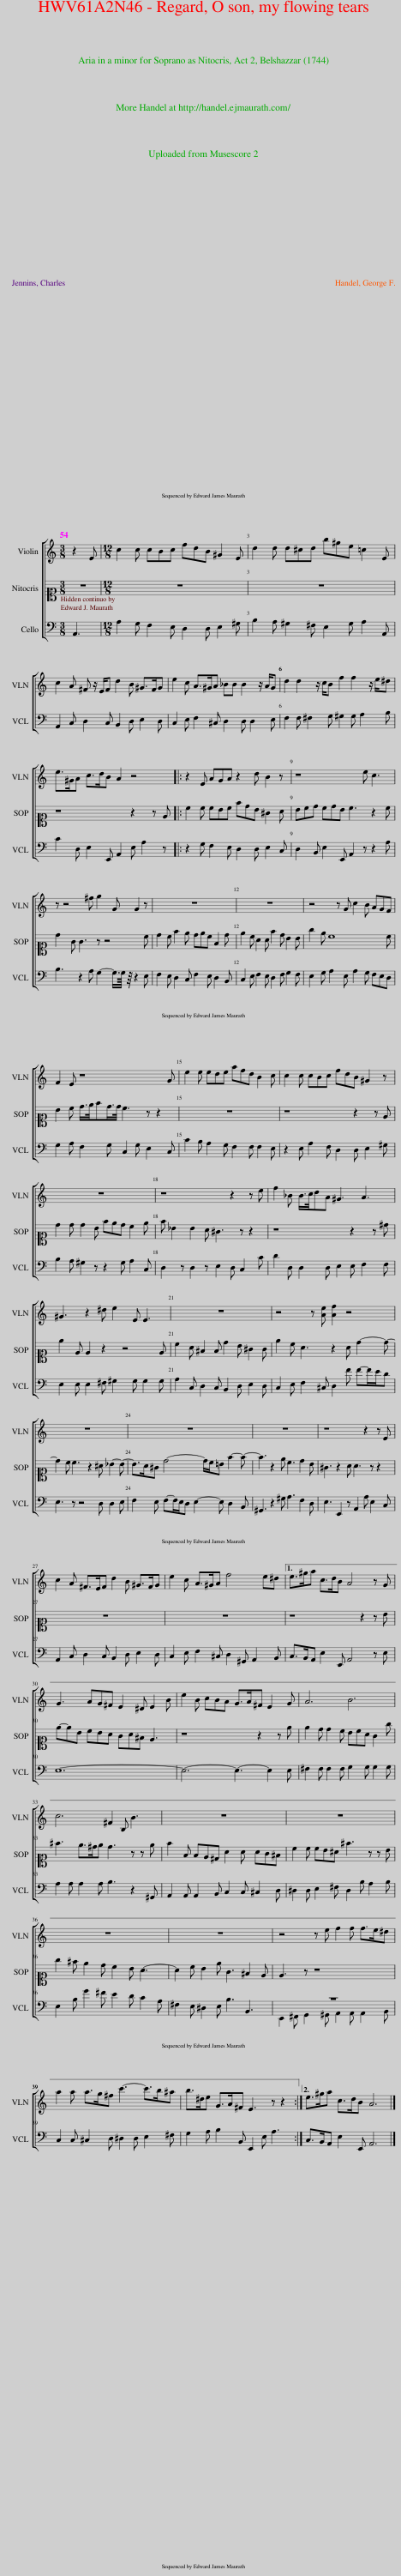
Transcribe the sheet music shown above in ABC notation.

X:1
%%score [ 1 2 ( 3 4 ) ] 5 6 { ( 7 8 9 10 ) ( 11 12 13 14 ) }
L:1/8
Q:1/4=54
M:3/8
I:linebreak $
K:C
V:1 treble
V:2 alto1
V:3 bass
V:4 bass
V:5 bass
V:6 bass-8
V:7 treble
V:8 treble
V:9 treble
V:10 treble
V:11 bass
V:12 bass
V:13 bass
V:14 bass
V:1
 z2 E |[M:12/8] c2 c cBc fdB ^G2 E | d2 d d^cd b^ge =c2 E |$ c2 A ^F z/ E/F d2 B ^G>FG | e2 c A>^GA _BB B2 z/ A/G | %5
 d2 d2 z/ c/B f2 f2 z/ e/^d |$ e>^GA c>dB A2 z4 |: z2 E AGA z2 d B2 z | z8 e c3 |$ z z4 ^f g2 G G2 z | %10
 z12 | z12 | z4 z G c2 B AGF |$ F2 E z8 G | e2 e ede afd B2 c | %15
 c2 c cBc fdB ^G2 z |$ z12 | z8 z2 z e | f2 _B B/>c/dA ^G3 A3 |$ ^G3 z2 ^d e2 E E3 | %20
 z12 | z4 z [Ae] [Af]2 z4 |$ z12 | z12 | z12 | %25
 z8 z2 z E |$ c2 A ^F>EF d2 B ^G>FG | e2 c A>^GA f4 e^d |1 e>^ga c>dB A4 z G |$ G3 AG^F E2 ^D E2 B | %30
 e2 B cBA G>A^F E2 G | A6 B6 |$ c6 ^F2 B, B3 | z12 | z12 |$ %35
 z12 | z12 | z4 z e f2 f f>e^d |$ a2 a a>g^f c'3- c'>b^a | b>^de G>A^F E3 z z2 :|2 %40
 e>^ga c>dB A6 |] %41
V:2
 z3 |[M:12/8] z12 | z12 |$ z12 | z12 | %5
 z12 |$ z8 z2 z E |: c2 c cBc fdB ^G2 A | Bcd cdB c3 z2 c |$ d2 G G3 z z4 c | %10
 d2 c f2 e dec F2 d | e2 c A2 A f2 d B2 B | g2 e c8 c |$ B2 c d/>e/fd/>d/ c3 z z2 | z12 | %15
 z8 z2 z E |$ d2 d d2 B fed c2 e | f _B2 B2 A ^G3 z z2 | z8 z2 z ^d |$ e2 E E2 z2 z4 E | %20
 c2 A ^F2 F d2 B ^G2 G | e2 c A3 z2 A d2- d- |$ d2 c c3 z2 ^A _B2- B- | B>A^G d4- d/c/=B f2- f- | f3 z2 e c3 d2 B | %25
 ^G3 z2 A A3 z z2 |$ z12 | z12 |1 z8 z2 z B |$ e-eB cBA GA^F E3 | %30
 z8 z2 z e | e2 d d2 c BcA G2 g |$ ^f3 e>^de d3 z z e | f2 F FE^D A2 A AG^F | c2 c cB^A ^f3 z z B |$ %35
 g2 ^f e2 d c2 B A3- | A2 c B2 e G3 ^F2 E | E3 z z8 |$ z12 | z12 :|2 %40
 z12 |] %41
V:3
 A,,3 |[M:12/8] A,2 G, F,2 E, D,2 D, E,2 ^G, | B,2 A, ^G,2 ^F, E,2 G, A,2 A,, |$ A,,2 C, D,2 C, B,,2 D, E,2 D, | C,2 E, F,2 ^C, D,2 D, D,2 E, | %5
 F,2 F, ^F,2 G, ^G,2 G, A,2 B, |$ C2 D, E,2 E,, A,,2 E, A,2 z |: z2 G, F,2 E, D,2 D, E,2 C, | D,2 B,, E,2 E,, A,,2 z z2 A, |$ B,3 z2 A, G,2- G,3/4G,/8 z/8 z2 E, | %10
 F,2 E, D,2 C, F,2 E, D,2 B,, | C,2 E, F,2 E, D,2 F, G,2 F, | E,2 G, A,2 E, A,2 G, F,E,D, |$ G,2 A, F,2 G, C,2 G, E,2 C, | C2 B, A,2 G, F,2 F, F,2 E, | %15
 z2 E, A,2 F, D,2 D, E,2 ^G, |$ B,2 A, ^G,2 z z2 G, A,2 C, | D,2 z D,2 z E,2 D, C,2 C | D2 D, D,2 D, E,2 E, F,2 F, |$ E,2 E, E,2 ^F, ^G,2 G, G,2 G, | %20
 A,2 C, D,2 C, B,,2 D, E,2 D, | C,2 E, F,2 ^C, D,2 F F-F/E/D |$ E,3 z z4 D, D,2 E, | F,2 E, F,-F,/E,/D, E,2- E, D,2 B,, | ^G,,3 z2 ^G, A,3 F,2 D, | %25
 E,3 E,,2 z A,,2 A, E,2 C, |$ A,,2 C, D,2 C, B,,2 D, E,2 D, | C,2 E, F,2 ^C, D,2 ^G,, A,,2 B,, |1 C,>B,,A,, E,2 E,, A,,4 z E, |$ E,12- | %30
 E,6- E,3- E,2 E, | ^F,2 F, F,2 F, G,2 G, G,2 G, |$ A,2 A, A,2 A, B,3 z2 ^G,, | A,,2 A,, A,,2 B,, C,2 C, ^C,2 D, | ^D,2 D, E,2 ^F, D,2 B, A,2 B, |$ %35
 E,2 B, G2 ^F E2 D C2 A, | ^F,2 E, ^D,2 E, B,3 B,,3 | z12 |$ C,2 C, ^C,2 D, ^D,2 D, E,2 ^F, | G,2 A, B,2 B,, E,,2 E, A,3 :|2 %40
 C,>B,,A,, E,2 E,, A,,6 |] %41
V:4
 x3 |[M:12/8] x12 | x12 |$ x12 | x12 | %5
 x12 |$ x12 |: x12 | x12 |$ x12 | %10
 x12 | x12 | x12 |$ x12 | x12 | %15
 x12 |$ x12 | x12 | x12 |$ x12 | %20
 x12 | x12 |$ x12 | x12 | x12 | %25
 x12 |$ x12 | x12 |1 x12 |$ x12 | %30
 x12 | x12 |$ x12 | x12 | x12 |$ %35
 x12 | x12 | E,,2 ^F,, G,,2 ^G,, A,,2 A,, A,,2 B,, |$ x12 | x12 :|2 %40
 x12 |] %41
V:5
 z3 |[M:12/8] A,2 G, F,2 E, D,2 D, E,2 ^G, | B,2 A, ^G,2 ^F, E,2 G, A,2 A,, |$ A,,2 C, D,2 C, B,,2 D, E,2 D, | C,2 E, F,2 ^C, D,2 D, D,2 E, | %5
 F,2 F, ^F,2 G, ^G,2 G, A,2 B, |$ C2 D, E,2 E,, A,,2 E, A,2 z |: z2 G, F,2 E, D,2 D, E,2 C, | z8 z z2 A, |$ z4 z A, G,2- G,/-G,/4-G,/8 z/8 z2 E, | %10
 z12 | z12 | z4 z E, A,2 G, F,E,D, |$ G,2 A, z8 C, | C2 B, A,2 G, F,2 F, F,2 E, | %15
 z2 E, A,2 F, D,2 D, E,2 z |$ z12 | z8 z2 z C | D2 D, D,2 D, E,2 E, F,2 F, |$ E,2 E, E,2 ^F, ^G,2 G, G,2 G, | %20
 z12 | z4 z ^C, D,2 z4 |$ z12 | z12 | z12 | %25
 z8 z2 z C, |$ A,,2 C, D,2 C, B,,2 D, E,2 D, | C,2 E, F,2 ^C, D,2 ^G,, A,,2 B,, |1 C,>B,,A,, E,2 E,, A,,4 z E, |$ E,12- | %30
 E,6- E,3- E,2 E, | ^F,2 F, F,2 F, G,2 G, G,2 G, |$ A,2 A, A,2 A, B,3 z z2 | z12 | z12 |$ %35
 z12 | z12 | z4 z ^G,, A,,2 A,, A,,2 B,, |$ C,2 C, ^C,2 D, ^D,2 D, E,2 ^F, | G,2 A, B,2 B,, E,,2 z4 :|2 %40
 C,>B,,A,, E,2 E,, A,,2 z4 |] %41
V:6
 z3 |[M:12/8] A,2 G, F,2 E, D,2 D, E,2 ^G, | B,2 A, ^G,2 ^F, E,2 G, A,2 A,, |$ A,,2 C, D,2 C, B,,2 D, E,2 D, | C,2 E, F,2 ^C, D,2 D, D,2 E, | %5
 F,2 F, ^F,2 G, ^G,2 G, A,2 B, |$ C2 D, E,2 E,, A,,2 E, A,2 z |: z2 G, F,2 E, D,2 D, E,2 C, | z8 z z2 A, |$ z4 z A, G,2- G,/-G,/4-G,/8 z/8 z2 E, | %10
 z12 | z12 | z4 z E, A,2 G, F,E,D, |$ G,2 A, z8 C, | C2 B, A,2 G, F,2 F, F,2 E, | %15
 z2 E, A,2 F, D,2 D, E,2 z |$ z12 | z8 z2 z C | D2 D, D,2 D, E,2 E, F,2 F, |$ E,2 E, E,2 ^F, ^G,2 G, G,2 G, | %20
 z12 | z4 z ^C, D,2 z4 |$ z12 | z12 | z12 | %25
 z8 z2 z C, |$ A,,2 C, D,2 C, B,,2 D, E,2 D, | C,2 E, F,2 ^C, D,2 ^G,, A,,2 B,, |1 C,>B,,A,, E,2 E,, A,,4 z E, |$ E,12- | %30
 E,6- E,3- E,2 E, | ^F,2 F, F,2 F, G,2 G, G,2 G, |$ A,2 A, A,2 A, B,3 z z2 | z12 | z12 |$ %35
 z12 | z12 | z4 z ^G,, A,,2 A,, A,,2 B,, |$ C,2 C, ^C,2 D, ^D,2 D, E,2 ^F, | G,2 A, B,2 B,, E,,2 z4 :|2 %40
 C,>B,,A,, E,2 E,, A,,6 |] %41
V:7
 [EA]3 |[M:12/8] [CEA]2 [CEG] [FA]2 [CEG] [DFA]2 [DF] E2 E | [D^GB]2 [DFA] [DG]2 [D^FA] [EG]2 [EGB] [CEA]2 C |$ [CA]2 [CE] D2 C [D^FB]2 [D^G] E2 D | [E^Gc]2 [CEA] [CF]2 [^CE] [DF]2 [DF] [DF]2 E | %5
 [DFA]2 [DF-A] [D-F_G-A-][D^FA][D=G] [D-^G-Bd-][DGd][GBd] [C=FAc]2 [_EFB] |$ [EGc]2 [DF] [CEA]2 [E^G] [CE]2 [CEA] [CEA]2 C |: [CEA]2 [A,CE] [CE]2 [CEA] [Fd]2 [DF] E2 [CE] | [B,DFA]2 D [CE] z ^G [CEA]2 z z2 [C^F] |$ [DG]2 D D2 [D^FA] [D-GB-][DB]D D2 [CEG] | %10
 [DFA]2 [CEG] [DFB]2 [CEG] [DFA]2 [CEG] [DF] z [G,B,DGB] | [EGc]2 [CE] F2 [A,^C-E] [CF-A-d-][FAd][DF] [DG]2 F | [EGB]2 [EGB] [EA]2 [CEG] [CEAc]2 G FED |$ z2 [CA] [DFA]2 [B,DG] [CEG]2 [CEG] [CEG]2 C | [EGc]2 [EGBd] [CEAc]2 [EGB] [CF]2 [DF] [G,B,DF]2 [CEG] | %15
 [CEG]2 [CEG] [CEA]2 [CFA] [DFA]2 D E2 D |$ [E^GB]2 [DFA] [DG]2 [EG] [DF][EBe][B,D] [CEA]2 [Ec] | [DF]2 z [D-F]D[CF] E2 [E^G] [CEA]2 [EAc] | [F_Bd]2 [DF] [DF]2 [DF] E2 [E^G] F2 [_EFAc] |$ E2 B, B,2 [^D^FA] [E^GB]2 B, B,2 B, | %20
 [CEA]2 C D2 C [D^FB]2 D E2 D | [Ec]2 [CE] [CF]2 [EA] [DFA]2 F [DF]>ED |$ [EG]2 [CEG] [CE-G]E/[D-F]/[C-DE-]/[CE]/ [DF]2 [DF] [DF]2 E | [DF]2 E [DF]>E[DF] E2 z [DFA]2 D | [^G,B,DF^G]2 z z2 [EGB] [CEA]3 [DF]2 z | %25
 E3 [E^G]2 [CE] [CE]2 [EA] [CEA]2 C |$ [CA]2 C D2 C [D^FB]2 D E2 E | e2 c A>^GA f4 e [^D^FB^d] |1 E>^GA c>dB [C=A]4 z [B,=G] |$ G3 AG^F E2 ^D E2 B, | %30
 e2 B cBA G>A^F E2 G | A6 B6 |$ ^F3 E>^DE D3 z z [B,E] | C3 C2 B, A,2 E E2 _E | z z ^F =G2 F F3 F3 |$ %35
 B2 [B^d] B2 A G2 ^F E3 | ^D3 ^F2 G B3 [B,D]3 | [G,B,E]3 z z E F2 F F>E^D |$ A2 A A>G^F c3- c>B^A | B>^de G>A^F E3 z z E :|2 %40
 A>dc [EA]2 [D_A] [C=A]6 |] %41
V:8
 x3 |[M:12/8] x12 | x12 |$ x12 | x12 | %5
 x12 |$ x12 |: x12 | x12 |$ x12 | %10
 x12 | x12 | x12 |$ x12 | x12 | %15
 x12 |$ x12 | x12 | x12 |$ x12 | %20
 x12 | x12 |$ x12 | x12 | x12 | %25
 x12 |$ x12 | [Ec]2 [CE] [CF]2 [^CE] [Fd]2 [FB] [A,DFA]2 B, |1 x12 |$ x12 | %30
 x12 | x12 |$ x12 | x12 | x12 |$ %35
 x12 | x12 | x12 |$ x12 | x12 :|2 %40
 x12 |] %41
V:9
 x3 |[M:12/8] x12 | x12 |$ x12 | x12 | %5
 x12 |$ x12 |: x12 | x12 |$ x12 | %10
 x12 | x12 | x12 |$ x12 | x12 | %15
 x12 |$ x12 | x12 | x12 |$ x12 | %20
 x12 | x12 |$ x12 | x12 | x12 | %25
 x12 |$ x12 | x12 |1 A>dc [EA]2 [D_A] x6 |$ B,3 z z z z z z z z z | %30
 E z z z z z z z z z z E | E2 D D3 D2 D D3 |$ c6 ^F2 B, B3 | F2 F FE^D A2 A AG_G | [_Gc]2 c cB^A ^F3 z z B |$ %35
 G2 ^F e2 =d c2 B A3- | A2 C B,2 E G3 ^F2 E | z z z z z B, C2 C C2 B, |$ A,2 E E2 D ^F2 F G2 F | E2 A E2 ^D z2 ^G [CA]3 :|2 %40
 E>^GA c>dB z2 z4 |] %41
V:10
 x3 |[M:12/8] x12 | x12 |$ x12 | x12 | %5
 x12 |$ x12 |: x12 | x12 |$ x12 | %10
 x12 | x12 | x12 |$ x12 | x12 | %15
 x12 |$ x12 | x12 | x12 |$ x12 | %20
 x12 | x12 |$ x12 | x12 | x12 | %25
 x12 |$ x12 | x12 |1 x12 |$ E-EB cBA GA^F E3 | %30
 z z z z z z z z z z z e | e2 d d2 c BcA G2 g |$ x12 | x12 | x12 |$ %35
 x12 | x12 | x12 |$ x12 | x12 :|2 %40
 x12 |] %41
V:11
 [A,,E,A,C]3 |[M:12/8] A,2 G, [F,A,]2 [E,G,] [D,F,A,]2 [D,F,B,] [E,^G,B,]2 [G,B,] | B,2 A, [^G,B,]2 [^F,A,] [E,G,B,]2 [G,B,] A,2 [A,,E,A,] |$ [A,,E,]2 [C,A,] [D,^F,A,]2 [C,F,A,] B,,2 [D,^G,B,] [E,G,B,]2 [D,G,B,] | [C,^G,]2 [E,A,] [F,A,]2 [^C,E,A,] [D,F,_B,]2 [D,F,B,] [D,F,B,]2 [E,G,=B,] | %5
 F,2 F, ^F,2 [G,B,] [^G,-B,]G,[G,B,DF] A,2 B, |$ C2 [D,A,] [E,A,]2 [E,,^G,B,D] [A,,E,A,]2 [E,A,] A,2 [E,A,] |: A,2 G, [F,A,]2 [E,A,] [D,A,]2 [D,B,] [E,^G,B,]2 [C,A,] | [D,A,]2 [B,,B,] [E,-A,]E,[E,,E,^G,B,] A,,2 z z2 A, |$ B,2 [G,B,] [G,B,]2 A, [G,-B,]G,[G,B,] [G,B,]2 [E,G,] | %10
 [F,A,]2 [E,G,] [D,B,]2 [C,G,] [F,A,]2 [E,G,] [D,-F,B,-][D,B,][B,,D,F,B,F] | [C,E,G,C]2 E, [F,A,]2 [E,G,] [D,F,A,]2 F, [G,B,]2 [F,B,] | [E,G,B,]2 [G,B,] [A,C]2 [E,G,] A,2 [G,B,] [F,A,C][E,G,C][D,F,C] |$ [G,B,DF]2 [E,A,] [F,A,]2 G, [C,E,G,]2 G, [E,G,]2 [C,E,G,] | C2 [B,D] A,2 [G,B,] [F,A,]2 [F,B,] F,2 [E,G,] | %15
 G,2 [E,G,] A,2 [F,A,] [D,A,]2 [D,B,] [E,^G,B,]2 [E,G,B,] |$ [B,D]2 A, [^G,B,]2 B, [G,B,]B,G, A,2 [C,A,] | [D,_B,]2 z [D,B,]2 A, [E,^G,=B,]2 [D,G,B,D] [C,A,]2 C | D2 [D,F,_B,] [D,F,B,]2 [D,A,] [E,^G,=B,D]2 [E,G,B,D] [F,A,C]2 [F,A,C] |$ [E,^G,B,]2 [E,G,] [E,G,]2 [^F,A,] [G,B,]2 [E,G,] [E,G,]2 [E,G,] | %20
 A,2 [C,A,] [D,^F,A,]2 [C,F,A,] [B,,D,F,B,]2 [D,B,] [E,^G,B,]2 [D,_A,] | [C,E,]2 E, [F,A,]2 [^C,A,] [D,A,]2 A,2 z2 |$ z8 [D,F,_B,] [D,F,B,]2 [E,B,] | [F,_B,]2 [E,^G,] F,>E,[D,A,] [E,-G,]2 [E,=B,] [D,A,]2 [B,,F,B,] | [^G,,F,]3 z2 ^G, A,3 F,2 [D,B,D] | %25
 [E,^G,B,D]3 [E,,G,B,D]2 [E,A,] [A,,E,]2 [A,C] [E,A,]2 [C,E,A,] |$ [A,,E,]2 [C,A,] [D,^F,A,]2 [C,F,] [B,,F,B,]2 [D,B,] [E,^G,B,]2 [D,G,B,] | [C,^G,]2 E, [F,A,]2 [^C,E,A,] [D,A,]2 ^G,, A,,2 B,, |1 C,>B,,A,, E,2 E,, [A,,C,C]4 z E, |$ [E,,E,]12 | %30
 [E,,E,]12 | ^F,2 F, F,2 F, G,2 G, G,2 G, |$ A,2 A, A,2 A, B,3 z2 ^G,, | A,2 F, F,2 ^F, E,2 A, A,2 A, | A,2 A, C2 ^C B,2 z ^D3 |$ %35
 E,2 B, G2 ^F E2 D C2 A, | ^F,2 E, ^D,2 E, B,3 B,,3 | z6 z2 F, F,2 ^F, |$ E,2 A, A,2 A, A,2 A, C2 ^C | G,2 A, B,2 B,, E,,2 E, A,3 :|2 %40
 C,>B,,A,, E,2 E,, [A,,,C,]6 |] %41
V:12
 x3 |[M:12/8] x12 | x12 |$ x12 | x12 | %5
 x12 |$ x12 |: x12 | x12 |$ x12 | %10
 x12 | x12 | x12 |$ x12 | x12 | %15
 x12 |$ x12 | x12 | x12 |$ x12 | %20
 x12 | x12 |$ x12 | x12 | x12 | %25
 x12 |$ x12 | x12 |1 x12 |$ x12 | %30
 x12 | ^F,,2 F,, F,,2 F,, G,,2 G,, G,,2 G,, |$ A,,2 A,, A,,2 A,, B,,3 z z2 | x12 | x12 |$ %35
 x12 | x12 | x12 |$ x12 | x12 :|2 %40
 x12 |] %41
V:13
 x3 |[M:12/8] x12 | x12 |$ x12 | x12 | %5
 x12 |$ x12 |: x12 | x12 |$ x12 | %10
 x12 | x12 | x12 |$ x12 | x12 | %15
 x12 |$ x12 | x12 | x12 |$ x12 | %20
 x12 | x12 |$ x12 | x12 | x12 | %25
 x12 |$ x12 | x12 |1 x12 |$ x12 | %30
 x12 | x12 |$ x12 | A,,2 A,, A,,2 B,, C,2 C, ^C,2 D, | ^D,2 _E, =E,2 ^F, D,2 B, A,2 B, |$ %35
 x12 | x12 | z4 z ^G,,, A,,,2 A,,, A,,,2 B,,, |$ C,,2 C,, ^C,,2 D,, ^D,,2 _E,, =E,,2 ^F,, | G,,2 A,, B,,2 x7 :|2 %40
 x12 |] %41
V:14
 x3 |[M:12/8] x12 | x12 |$ x12 | x12 | %5
 x12 |$ x12 |: x12 | x12 |$ x12 | %10
 x12 | x12 | x12 |$ x12 | x12 | %15
 x12 |$ x12 | x12 | x12 |$ x12 | %20
 x12 | x12 |$ x12 | x12 | x12 | %25
 x12 |$ x12 | x12 |1 x12 |$ x12 | %30
 x12 | x12 |$ x12 | x12 | x12 |$ %35
 x12 | x12 | E,,2 ^F,, G,,2 ^G,, A,,2 A,, A,,2 B,, |$ C,2 C, ^C,2 D, ^D,2 _E, =E,2 ^F, | x12 :|2 %40
 x12 |] %41
